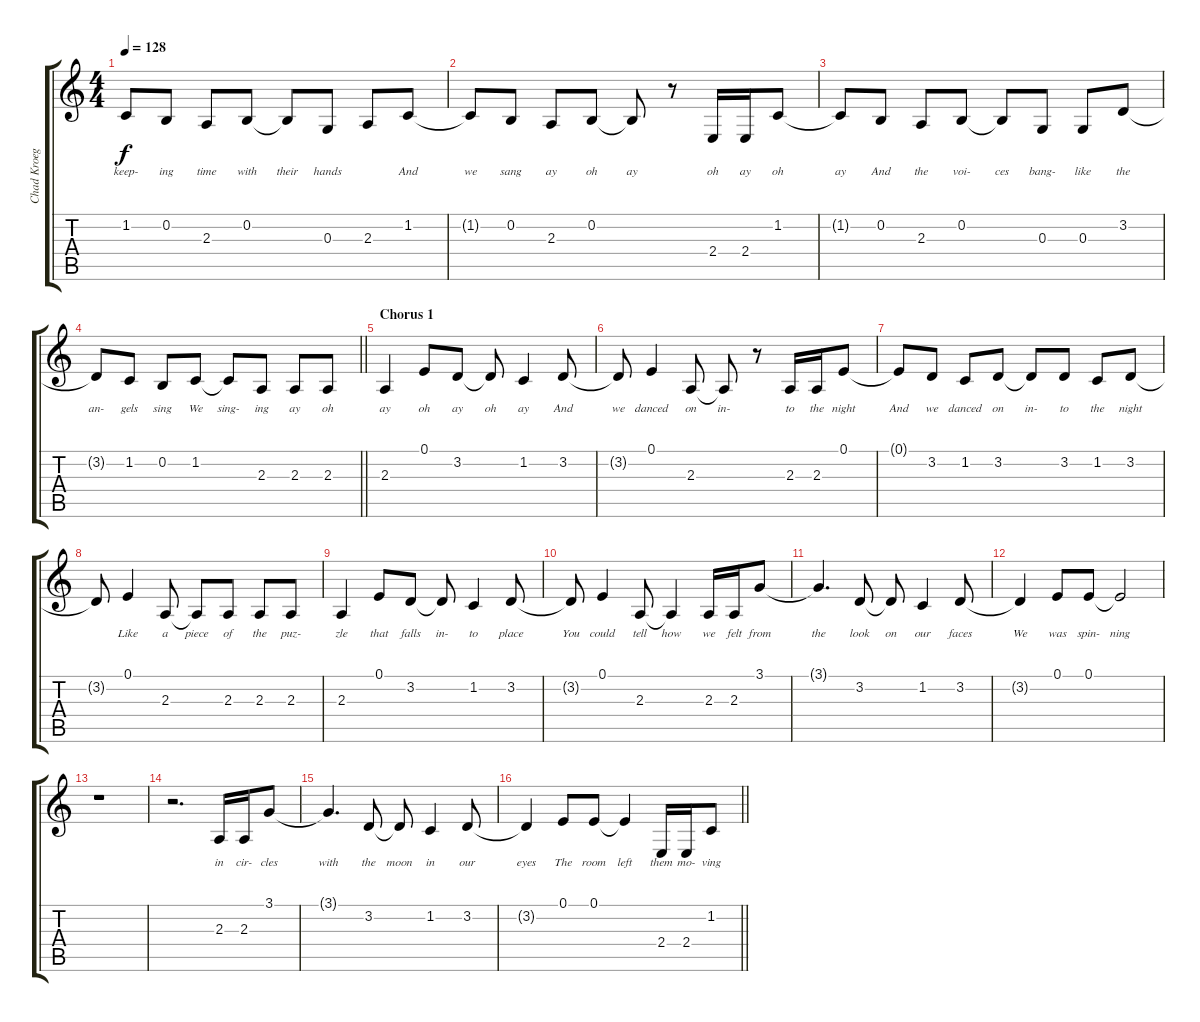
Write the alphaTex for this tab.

\track ("Chad Kroeger (voice)" "Chad Kroeg") {instrument tenorsax}
\staff {score tabs}
\tuning (E4 B3 G3 D3 A2 E2) {hide}
\ts (4 4)
\tempo 128
\clef g2
\ks c
1.2{t}.8{lyrics (0 "keep-") lyrics (1 "") lyrics (2 "") lyrics (3 "") lyrics (4 "") dy f} 0.2.8{lyrics (0 "ing") lyrics (1 "") lyrics (2 "") lyrics (3 "") lyrics (4 "")} 2.3.8{lyrics (0 "time") lyrics (1 "") lyrics (2 "") lyrics (3 "") lyrics (4 "")} 0.2.8{lyrics (0 "with") lyrics (1 "") lyrics (2 "") lyrics (3 "") lyrics (4 "")} 0.2{t}.8{lyrics (0 "their") lyrics (1 "") lyrics (2 "") lyrics (3 "") lyrics (4 "")} 0.3.8{lyrics (0 "hands") lyrics (1 "") lyrics (2 "") lyrics (3 "") lyrics (4 "")} 2.3.8{lyrics (0 "") lyrics (1 "") lyrics (2 "") lyrics (3 "") lyrics (4 "")} 1.2.8{lyrics (0 "And") lyrics (1 "") lyrics (2 "") lyrics (3 "") lyrics (4 "")} |
1.2{t}.8{lyrics (0 "we") lyrics (1 "") lyrics (2 "") lyrics (3 "") lyrics (4 "")} 0.2.8{lyrics (0 "sang") lyrics (1 "") lyrics (2 "") lyrics (3 "") lyrics (4 "")} 2.3.8{lyrics (0 "ay") lyrics (1 "") lyrics (2 "") lyrics (3 "") lyrics (4 "")} 0.2.8{lyrics (0 "oh") lyrics (1 "") lyrics (2 "") lyrics (3 "") lyrics (4 "")} 0.2{t}.8{lyrics (0 "ay") lyrics (1 "") lyrics (2 "") lyrics (3 "") lyrics (4 "")} r.8 2.4.16{lyrics (0 "oh") lyrics (1 "") lyrics (2 "") lyrics (3 "") lyrics (4 "")} 2.4.16{lyrics (0 "ay") lyrics (1 "") lyrics (2 "") lyrics (3 "") lyrics (4 "")} 1.2.8{lyrics (0 "oh") lyrics (1 "") lyrics (2 "") lyrics (3 "") lyrics (4 "")} |
1.2{t}.8{lyrics (0 "ay") lyrics (1 "") lyrics (2 "") lyrics (3 "") lyrics (4 "")} 0.2.8{lyrics (0 "And") lyrics (1 "") lyrics (2 "") lyrics (3 "") lyrics (4 "")} 2.3.8{lyrics (0 "the") lyrics (1 "") lyrics (2 "") lyrics (3 "") lyrics (4 "")} 0.2.8{lyrics (0 "voi-") lyrics (1 "") lyrics (2 "") lyrics (3 "") lyrics (4 "")} 0.2{t}.8{lyrics (0 "ces") lyrics (1 "") lyrics (2 "") lyrics (3 "") lyrics (4 "")} 0.3.8{lyrics (0 "bang-") lyrics (1 "") lyrics (2 "") lyrics (3 "") lyrics (4 "")} 0.3.8{lyrics (0 "like") lyrics (1 "") lyrics (2 "") lyrics (3 "") lyrics (4 "")} 3.2.8{lyrics (0 "the") lyrics (1 "") lyrics (2 "") lyrics (3 "") lyrics (4 "")} |
\barLineRight lightlight
3.2{t}.8{lyrics (0 "an-") lyrics (1 "") lyrics (2 "") lyrics (3 "") lyrics (4 "")} 1.2.8{lyrics (0 "gels") lyrics (1 "") lyrics (2 "") lyrics (3 "") lyrics (4 "")} 0.2.8{lyrics (0 "sing") lyrics (1 "") lyrics (2 "") lyrics (3 "") lyrics (4 "")} 1.2.8{lyrics (0 "We") lyrics (1 "") lyrics (2 "") lyrics (3 "") lyrics (4 "")} 1.2{t}.8{lyrics (0 "sing-") lyrics (1 "") lyrics (2 "") lyrics (3 "") lyrics (4 "")} 2.3.8{lyrics (0 "ing") lyrics (1 "") lyrics (2 "") lyrics (3 "") lyrics (4 "")} 2.3.8{lyrics (0 "ay") lyrics (1 "") lyrics (2 "") lyrics (3 "") lyrics (4 "")} 2.3.8{lyrics (0 "oh") lyrics (1 "") lyrics (2 "") lyrics (3 "") lyrics (4 "")} |
\section ("" "Chorus 1")
2.3.4{lyrics (0 "ay") lyrics (1 "") lyrics (2 "") lyrics (3 "") lyrics (4 "")} 0.1.8{lyrics (0 "oh") lyrics (1 "") lyrics (2 "") lyrics (3 "") lyrics (4 "")} 3.2.8{lyrics (0 "ay") lyrics (1 "") lyrics (2 "") lyrics (3 "") lyrics (4 "")} 3.2{t}.8{lyrics (0 "oh") lyrics (1 "") lyrics (2 "") lyrics (3 "") lyrics (4 "")} 1.2.4{lyrics (0 "ay") lyrics (1 "") lyrics (2 "") lyrics (3 "") lyrics (4 "")} 3.2.8{lyrics (0 "And") lyrics (1 "") lyrics (2 "") lyrics (3 "") lyrics (4 "")} |
3.2{t}.8{lyrics (0 "we") lyrics (1 "") lyrics (2 "") lyrics (3 "") lyrics (4 "")} 0.1.4{lyrics (0 "danced") lyrics (1 "") lyrics (2 "") lyrics (3 "") lyrics (4 "")} 2.3.8{lyrics (0 "on") lyrics (1 "") lyrics (2 "") lyrics (3 "") lyrics (4 "")} 2.3{t}.8{lyrics (0 "in-") lyrics (1 "") lyrics (2 "") lyrics (3 "") lyrics (4 "")} r.8 2.3.16{lyrics (0 "to") lyrics (1 "") lyrics (2 "") lyrics (3 "") lyrics (4 "")} 2.3.16{lyrics (0 "the") lyrics (1 "") lyrics (2 "") lyrics (3 "") lyrics (4 "")} 0.1.8{lyrics (0 "night") lyrics (1 "") lyrics (2 "") lyrics (3 "") lyrics (4 "")} |
0.1{t}.8{lyrics (0 "And") lyrics (1 "") lyrics (2 "") lyrics (3 "") lyrics (4 "")} 3.2.8{lyrics (0 "we") lyrics (1 "") lyrics (2 "") lyrics (3 "") lyrics (4 "")} 1.2.8{lyrics (0 "danced") lyrics (1 "") lyrics (2 "") lyrics (3 "") lyrics (4 "")} 3.2.8{lyrics (0 "on") lyrics (1 "") lyrics (2 "") lyrics (3 "") lyrics (4 "")} 3.2{t}.8{lyrics (0 "in-") lyrics (1 "") lyrics (2 "") lyrics (3 "") lyrics (4 "")} 3.2.8{lyrics (0 "to") lyrics (1 "") lyrics (2 "") lyrics (3 "") lyrics (4 "")} 1.2.8{lyrics (0 "the") lyrics (1 "") lyrics (2 "") lyrics (3 "") lyrics (4 "")} 3.2.8{lyrics (0 "night") lyrics (1 "") lyrics (2 "") lyrics (3 "") lyrics (4 "")} |
3.2{t}.8{lyrics (0 "") lyrics (1 "") lyrics (2 "") lyrics (3 "") lyrics (4 "")} 0.1.4{lyrics (0 "Like") lyrics (1 "") lyrics (2 "") lyrics (3 "") lyrics (4 "")} 2.3.8{lyrics (0 "a") lyrics (1 "") lyrics (2 "") lyrics (3 "") lyrics (4 "")} 2.3{t}.8{lyrics (0 "piece") lyrics (1 "") lyrics (2 "") lyrics (3 "") lyrics (4 "")} 2.3.8{lyrics (0 "of") lyrics (1 "") lyrics (2 "") lyrics (3 "") lyrics (4 "")} 2.3.8{lyrics (0 "the") lyrics (1 "") lyrics (2 "") lyrics (3 "") lyrics (4 "")} 2.3.8{lyrics (0 "puz-") lyrics (1 "") lyrics (2 "") lyrics (3 "") lyrics (4 "")} |
2.3.4{lyrics (0 "zle") lyrics (1 "") lyrics (2 "") lyrics (3 "") lyrics (4 "")} 0.1.8{lyrics (0 "that") lyrics (1 "") lyrics (2 "") lyrics (3 "") lyrics (4 "")} 3.2.8{lyrics (0 "falls") lyrics (1 "") lyrics (2 "") lyrics (3 "") lyrics (4 "")} 3.2{t}.8{lyrics (0 "in-") lyrics (1 "") lyrics (2 "") lyrics (3 "") lyrics (4 "")} 1.2.4{lyrics (0 "to") lyrics (1 "") lyrics (2 "") lyrics (3 "") lyrics (4 "")} 3.2.8{lyrics (0 "place") lyrics (1 "") lyrics (2 "") lyrics (3 "") lyrics (4 "")} |
3.2{t}.8{lyrics (0 "You") lyrics (1 "") lyrics (2 "") lyrics (3 "") lyrics (4 "")} 0.1.4{lyrics (0 "could") lyrics (1 "") lyrics (2 "") lyrics (3 "") lyrics (4 "")} 2.3.8{lyrics (0 "tell") lyrics (1 "") lyrics (2 "") lyrics (3 "") lyrics (4 "")} 2.3{t}.4{lyrics (0 "how") lyrics (1 "") lyrics (2 "") lyrics (3 "") lyrics (4 "")} 2.3.16{lyrics (0 "we") lyrics (1 "") lyrics (2 "") lyrics (3 "") lyrics (4 "")} 2.3.16{lyrics (0 "felt") lyrics (1 "") lyrics (2 "") lyrics (3 "") lyrics (4 "")} 3.1.8{lyrics (0 "from") lyrics (1 "") lyrics (2 "") lyrics (3 "") lyrics (4 "")} |
3.1{t}.4{d lyrics (0 "the") lyrics (1 "") lyrics (2 "") lyrics (3 "") lyrics (4 "")} 3.2.8{lyrics (0 "look") lyrics (1 "") lyrics (2 "") lyrics (3 "") lyrics (4 "")} 3.2{t}.8{lyrics (0 "on") lyrics (1 "") lyrics (2 "") lyrics (3 "") lyrics (4 "")} 1.2.4{lyrics (0 "our") lyrics (1 "") lyrics (2 "") lyrics (3 "") lyrics (4 "")} 3.2.8{lyrics (0 "faces") lyrics (1 "") lyrics (2 "") lyrics (3 "") lyrics (4 "")} |
3.2{t}.4{lyrics (0 "We") lyrics (1 "") lyrics (2 "") lyrics (3 "") lyrics (4 "")} 0.1.8{lyrics (0 "was") lyrics (1 "") lyrics (2 "") lyrics (3 "") lyrics (4 "")} 0.1.8{lyrics (0 "spin-") lyrics (1 "") lyrics (2 "") lyrics (3 "") lyrics (4 "")} 0.1{t}.2{lyrics (0 "ning") lyrics (1 "") lyrics (2 "") lyrics (3 "") lyrics (4 "")} |
r.1 |
r.2{d} 2.3.16{lyrics (0 "in") lyrics (1 "") lyrics (2 "") lyrics (3 "") lyrics (4 "")} 2.3.16{lyrics (0 "cir-") lyrics (1 "") lyrics (2 "") lyrics (3 "") lyrics (4 "")} 3.1.8{lyrics (0 "cles") lyrics (1 "") lyrics (2 "") lyrics (3 "") lyrics (4 "")} |
3.1{t}.4{d lyrics (0 "with") lyrics (1 "") lyrics (2 "") lyrics (3 "") lyrics (4 "")} 3.2.8{lyrics (0 "the") lyrics (1 "") lyrics (2 "") lyrics (3 "") lyrics (4 "")} 3.2{t}.8{lyrics (0 "moon") lyrics (1 "") lyrics (2 "") lyrics (3 "") lyrics (4 "")} 1.2.4{lyrics (0 "in") lyrics (1 "") lyrics (2 "") lyrics (3 "") lyrics (4 "")} 3.2.8{lyrics (0 "our") lyrics (1 "") lyrics (2 "") lyrics (3 "") lyrics (4 "")} |
\barLineRight lightlight
3.2{t}.4{lyrics (0 "eyes") lyrics (1 "") lyrics (2 "") lyrics (3 "") lyrics (4 "")} 0.1.8{lyrics (0 "The") lyrics (1 "") lyrics (2 "") lyrics (3 "") lyrics (4 "")} 0.1.8{lyrics (0 "room") lyrics (1 "") lyrics (2 "") lyrics (3 "") lyrics (4 "")} 0.1{t}.4{lyrics (0 "left") lyrics (1 "") lyrics (2 "") lyrics (3 "") lyrics (4 "")} 2.4.16{lyrics (0 "them") lyrics (1 "") lyrics (2 "") lyrics (3 "") lyrics (4 "")} 2.4.16{lyrics (0 "mo-") lyrics (1 "") lyrics (2 "") lyrics (3 "") lyrics (4 "")} 1.2.8{lyrics (0 "ving") lyrics (1 "") lyrics (2 "") lyrics (3 "") lyrics (4 "")}
